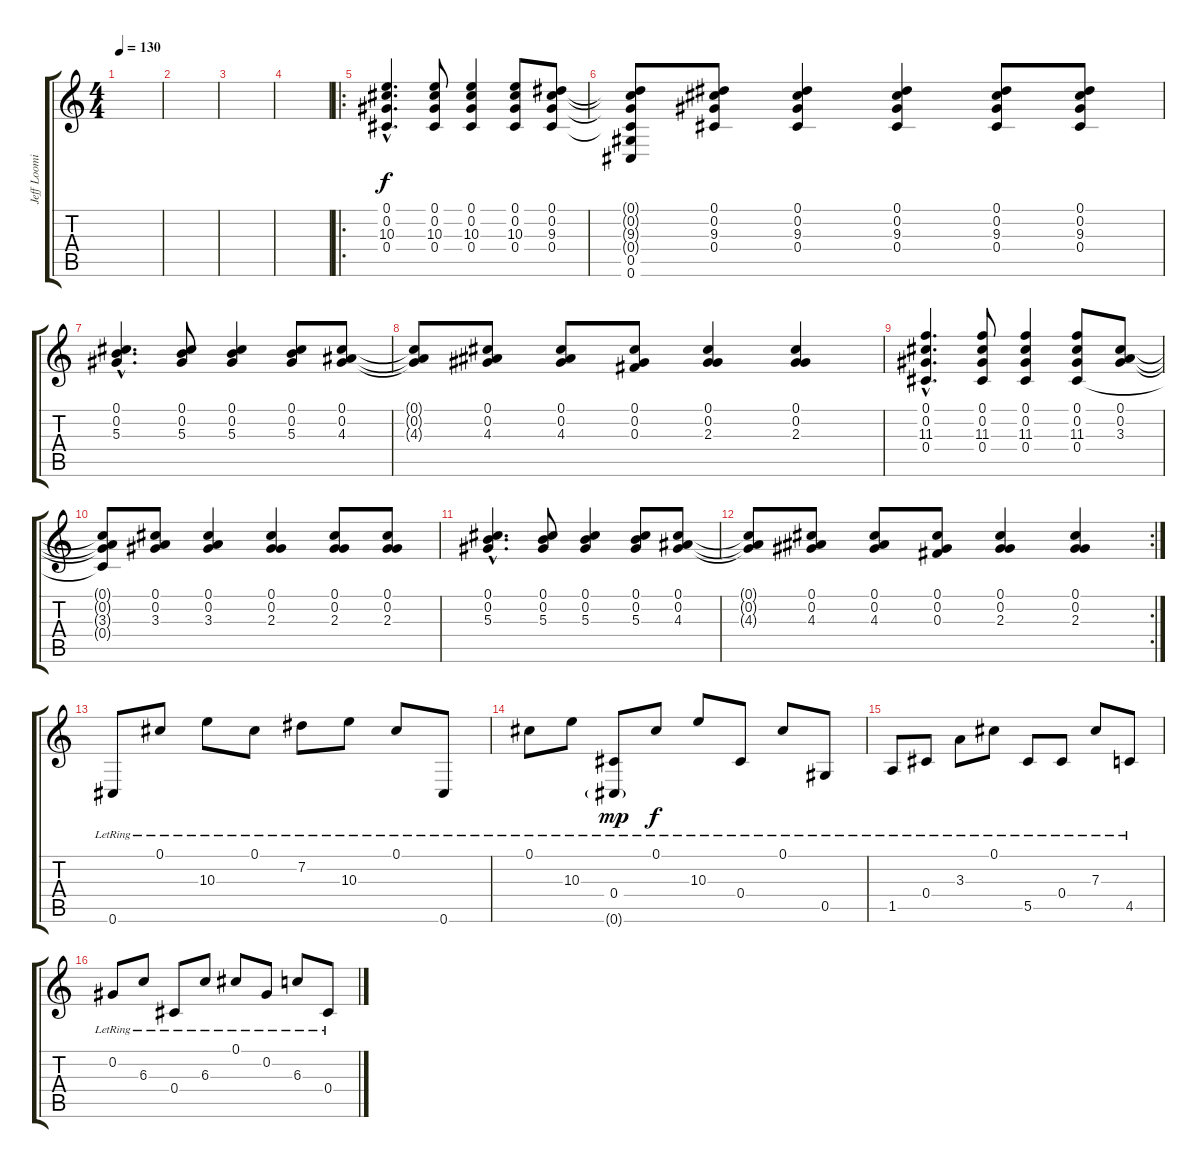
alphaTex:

\track ("Jeff Loomis Db" "Jeff Loomi") {instrument acousticguitarsteel}
\staff {score tabs}
\tuning (Db4 Ab3 Gb3 Db3 Ab2 Db2) {hide}
\ts (4 4)
\tempo 130
\clef g2
\ks c
|
|
|
|
\ro
(0.1{hac} 0.2{hac} 10.3{hac} 0.4{hac}).4{d instrument distortionguitar} (0.1 0.2 10.3 0.4).8 (0.1 0.2 10.3 0.4).4 (0.1 0.2 10.3 0.4).8 (0.1 0.2 9.3 0.4).8 |
(0.1{t} 0.2{t} 9.3{t} 0.4{t} 0.5 0.6).8 (0.1 0.2 9.3 0.4).8 (0.1 0.2 9.3 0.4).4 (0.1 0.2 9.3 0.4).4 (0.1 0.2 9.3 0.4).8 (0.1 0.2 9.3 0.4).8 |
(0.1{hac} 0.2{hac} 5.3{hac}).4{d} (0.1 0.2 5.3).8 (0.1 0.2 5.3).4 (0.1 0.2 5.3).8 (0.1 0.2 4.3).8 |
(0.1{t} 0.2{t} 4.3{t}).8 (0.1 0.2 4.3).8 (0.1 0.2 4.3).8 (0.1 0.2 0.3).8 (0.1 0.2 2.3).4 (0.1 0.2 2.3).4 |
(0.1{hac} 0.2{hac} 11.3{hac} 0.4{hac}).4{d} (0.1 0.2 11.3 0.4).8 (0.1 0.2 11.3 0.4).4 (0.1 0.2 11.3 0.4).8 (0.1 0.2 3.3).8 |
(0.1{t} 0.2{t} 3.3{t} 0.4{t}).8 (0.1 0.2 3.3).8 (0.1 0.2 3.3).4 (0.1 0.2 2.3).4 (0.1 0.2 2.3).8 (0.1 0.2 2.3).8 |
(0.1{hac} 0.2{hac} 5.3{hac}).4{d} (0.1 0.2 5.3).8 (0.1 0.2 5.3).4 (0.1 0.2 5.3).8 (0.1 0.2 4.3).8 |
\rc 2
(0.1{t} 0.2{t} 4.3{t}).8 (0.1 0.2 4.3).8 (0.1 0.2 4.3).8 (0.1 0.2 0.3).8 (0.1 0.2 2.3).4 (0.1 0.2 2.3).4 |
0.6{lr}.8{instrument acousticguitarsteel} 0.1{lr}.8 10.3{lr}.8 0.1{lr}.8 7.2{lr}.8 10.3{lr}.8 0.1{lr}.8 0.6{lr}.8 |
0.1{lr}.8 10.3{lr}.8 (0.4{lr} 0.6{g lr}).8{dy mp} 0.1{lr}.8{dy f} 10.3{lr}.8 0.4{lr}.8 0.1{lr}.8 0.5{lr}.8 |
1.5{lr}.8 0.4{lr}.8 3.3{lr}.8 0.1{lr}.8 5.5{lr}.8 0.4{lr}.8 7.3{lr}.8 4.5{lr}.8 |
0.2{lr}.8 6.3{lr}.8 0.4{lr}.8 6.3{lr}.8 0.1{lr}.8 0.2{lr}.8 6.3{lr}.8 0.4{lr}.8
